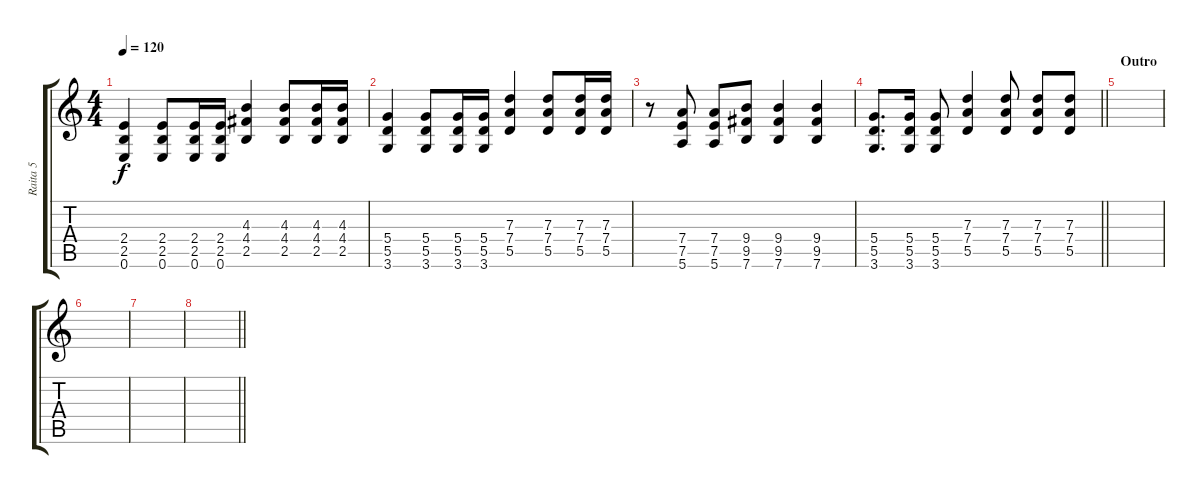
\track ("Raita 5" "Raita 5") {instrument overdrivenguitar}
\staff {score tabs}
\tuning (E4 B3 G3 D3 A2 E2) {hide}
\ts (4 4)
\tempo 120
\clef g2
\ks c
(2.4 2.5 0.6).4{dy f} (2.4 2.5 0.6).8 (2.4 2.5 0.6).16 (2.4 2.5 0.6).16 (4.3 4.4 2.5).4 (4.3 4.4 2.5).8 (4.3 4.4 2.5).16 (4.3 4.4 2.5).16 |
(5.4 5.5 3.6).4 (5.4 5.5 3.6).8 (5.4 5.5 3.6).16 (5.4 5.5 3.6).16 (7.3 7.4 5.5).4 (7.3 7.4 5.5).8 (7.3 7.4 5.5).16 (7.3 7.4 5.5).16 |
r.8 (7.4 7.5 5.6).8 (7.4 7.5 5.6).8 (9.4 9.5 7.6).8 (9.4 9.5 7.6).4 (9.4 9.5 7.6).4 |
\barLineRight lightlight
(5.4 5.5 3.6).8{d} (5.4 5.5 3.6).16 (5.4 5.5 3.6).8 (7.3 7.4 5.5).4 (7.3 7.4 5.5).8 (7.3 7.4 5.5).8 (7.3 7.4 5.5).8 |
\section ("" "Outro")
|
|
|
\barLineRight lightlight
